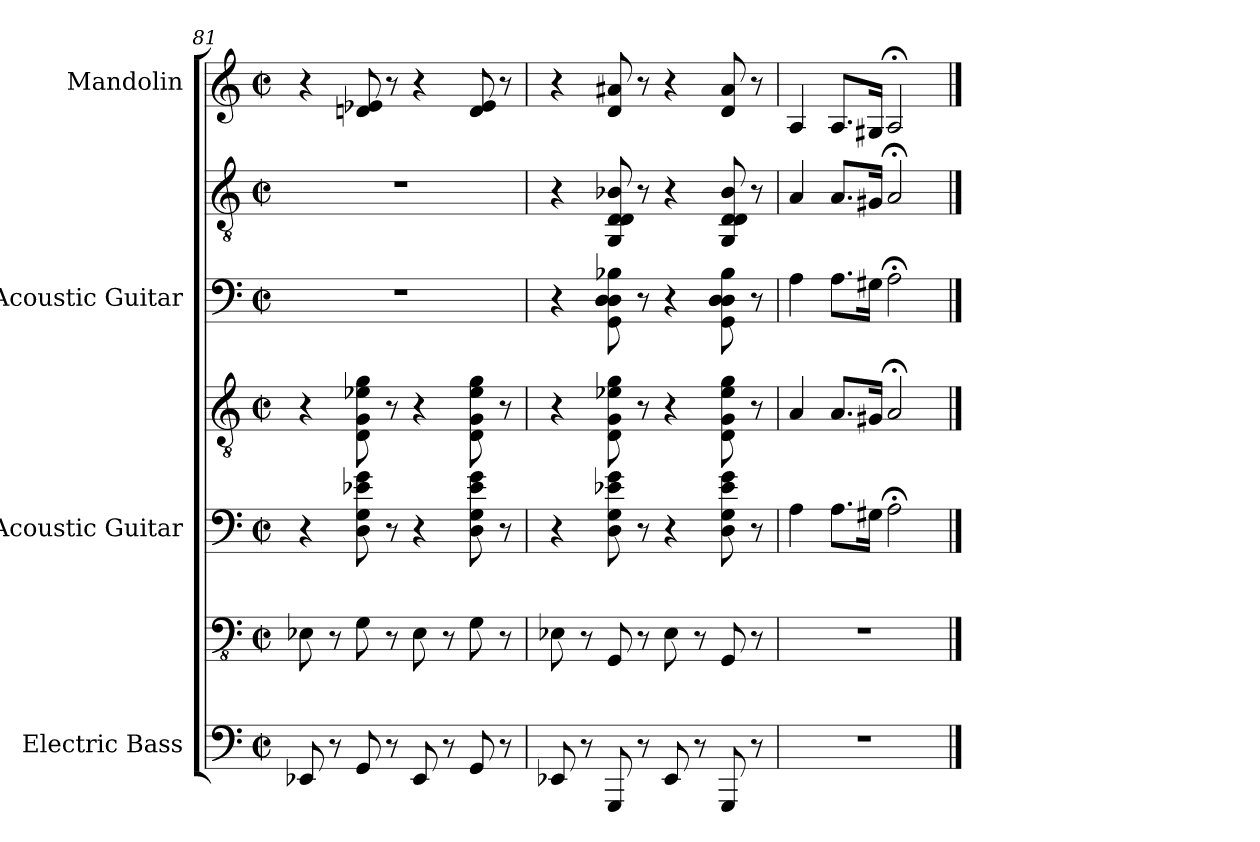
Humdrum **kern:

**kern	**kern	**kern	**kern	**kern	**kern	**kern
*part4	*part4	*part3	*part3	*part2	*part2	*part1
*staff7	*staff6	*staff5	*staff4	*staff3	*staff2	*staff1
*I"Electric Bass	*	*I"Acoustic Guitar	*	*I"Acoustic Guitar	*	*I"Mandolin
*I'El. B.	*	*I'Guit.	*	*I'Guit.	*	*I'Mdn.
*	*clefFv4	*	*clefGv2	*	*clefGv2	*clefG2
*k[]	*k[]	*k[]	*k[]	*k[]	*k[]	*k[]
*M2/2	*M2/2	*M2/2	*M2/2	*M2/2	*M2/2	*M2/2
*met(c|)	*met(c|)	*met(c|)	*met(c|)	*met(c|)	*met(c|)	*met(c|)
=81	=81	=81	=81	=81	=81	=81
8EE-	8EE-X\	4r	4r	1r	1r	4r
8r	8r	.	.	.	.	.
8GG	8GG\	8D 8G 8e- 8g	8D\ 8G\ 8e-X\ 8g\	.	.	8dn/ 8e-X/
8r	8r	8r	8r	.	.	8r
8EE-	8EE-\	4r	4r	.	.	4r
8r	8r	.	.	.	.	.
8GG	8GG\	8D 8G 8e- 8g	8D\ 8G\ 8e-\ 8g\	.	.	8d/ 8e-/
8r	8r	8r	8r	.	.	8r
=82	=82	=82	=82	=82	=82	=82
8EE-	8EE-X\	4r	4r	4r	4r	4r
8r	8r	.	.	.	.	.
8GGG	8GGG/	8D 8G 8e- 8g	8D\ 8G\ 8e-X\ 8g\	8GG 8D 8D 8B-	8GG/ 8D/ 8D/ 8B-X/	8d/ 8a#X/
8r	8r	8r	8r	8r	8r	8r
8EE-	8EE-\	4r	4r	4r	4r	4r
8r	8r	.	.	.	.	.
8GGG	8GGG/	8D 8G 8e- 8g	8D\ 8G\ 8e-\ 8g\	8GG 8D 8D 8B-	8GG/ 8D/ 8D/ 8B-/	8d/ 8a#/
8r	8r	8r	8r	8r	8r	8r
=83	=83	=83	=83	=83	=83	=83
1r	1r	4A	4A/	4A	4A/	4A/
.	.	8.AL	8.A/L	8.AL	8.A/L	8.A/L
.	.	16G#XJk	16G#X/Jk	16G#XJk	16G#X/Jk	16G#X/Jk
.	.	2A;<	2A;</	2A;<	2A;</	2A;</
==	==	==	==	==	==	==
*-	*-	*-	*-	*-	*-	*-
